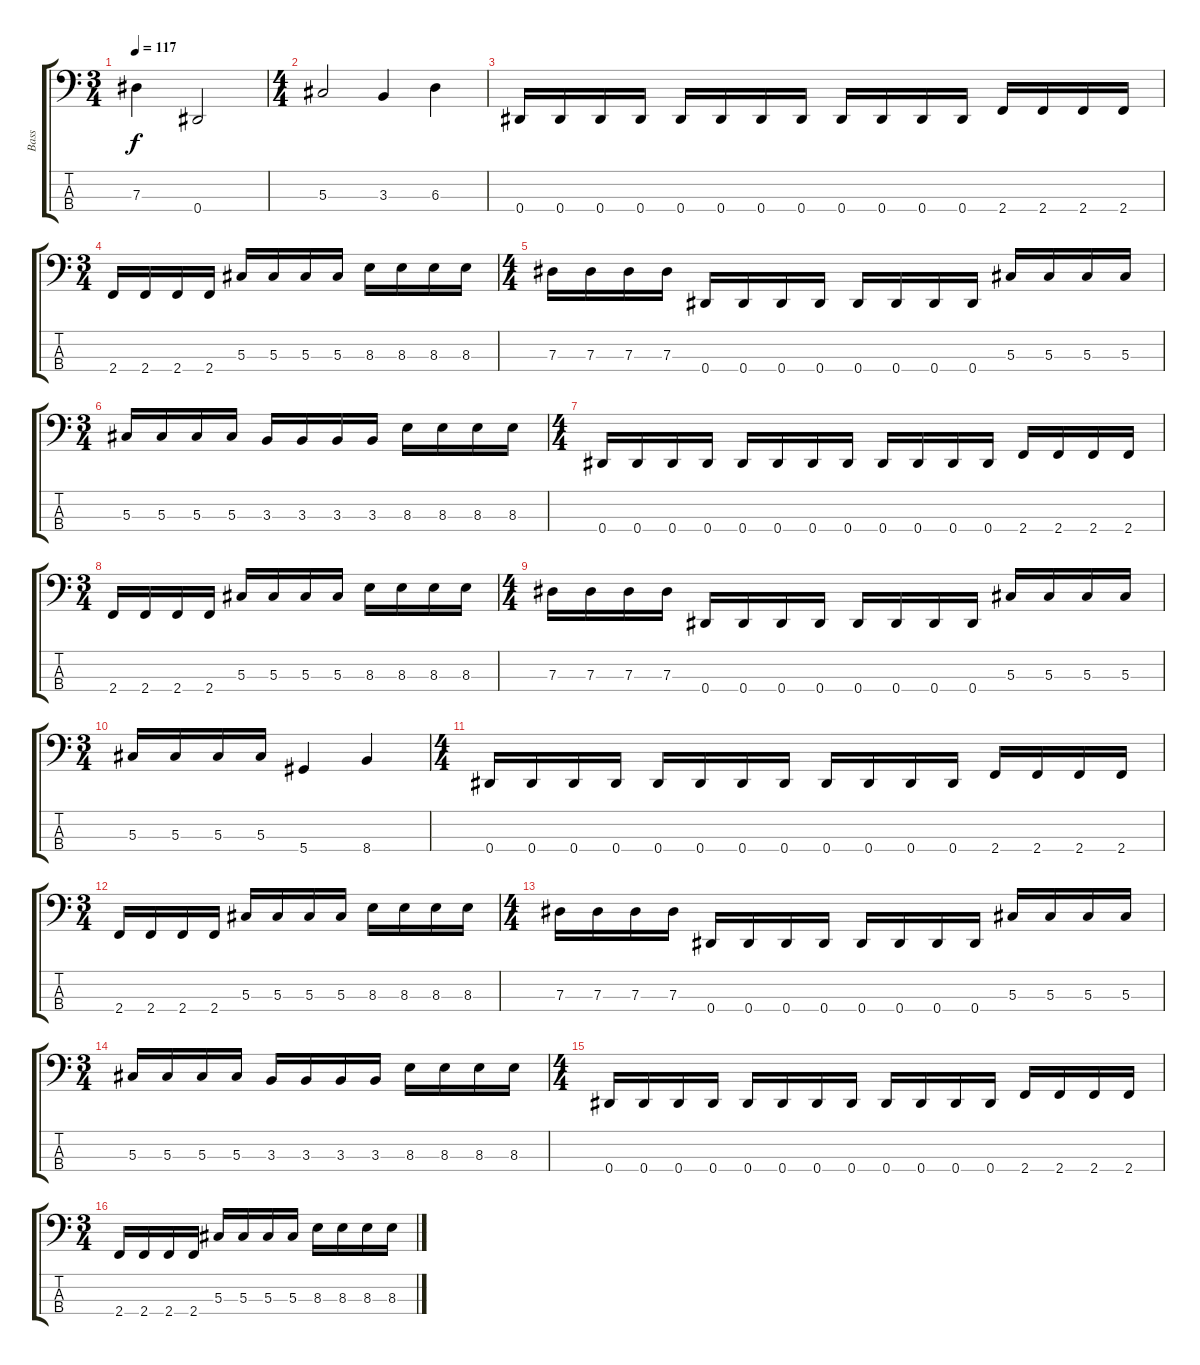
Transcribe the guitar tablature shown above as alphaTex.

\track ("Bass" "Bass") {instrument electricbasspick}
\staff {score tabs}
\tuning (Gb2 Db2 Ab1 Eb1) {hide}
\ts (3 4)
\tempo 117
\clef f4
\ks c
7.3.4{dy f} 0.4.2 |
\ts (4 4)
5.3.2 3.3.4 6.3.4 |
0.4.16 0.4.16 0.4.16 0.4.16 0.4.16 0.4.16 0.4.16 0.4.16 0.4.16 0.4.16 0.4.16 0.4.16 2.4.16 2.4.16 2.4.16 2.4.16 |
\ts (3 4)
2.4.16 2.4.16 2.4.16 2.4.16 5.3.16 5.3.16 5.3.16 5.3.16 8.3.16 8.3.16 8.3.16 8.3.16 |
\ts (4 4)
7.3.16 7.3.16 7.3.16 7.3.16 0.4.16 0.4.16 0.4.16 0.4.16 0.4.16 0.4.16 0.4.16 0.4.16 5.3.16 5.3.16 5.3.16 5.3.16 |
\ts (3 4)
5.3.16 5.3.16 5.3.16 5.3.16 3.3.16 3.3.16 3.3.16 3.3.16 8.3.16 8.3.16 8.3.16 8.3.16 |
\ts (4 4)
0.4.16 0.4.16 0.4.16 0.4.16 0.4.16 0.4.16 0.4.16 0.4.16 0.4.16 0.4.16 0.4.16 0.4.16 2.4.16 2.4.16 2.4.16 2.4.16 |
\ts (3 4)
2.4.16 2.4.16 2.4.16 2.4.16 5.3.16 5.3.16 5.3.16 5.3.16 8.3.16 8.3.16 8.3.16 8.3.16 |
\ts (4 4)
7.3.16 7.3.16 7.3.16 7.3.16 0.4.16 0.4.16 0.4.16 0.4.16 0.4.16 0.4.16 0.4.16 0.4.16 5.3.16 5.3.16 5.3.16 5.3.16 |
\ts (3 4)
5.3.16 5.3.16 5.3.16 5.3.16 5.4.4 8.4.4 |
\ts (4 4)
0.4.16 0.4.16 0.4.16 0.4.16 0.4.16 0.4.16 0.4.16 0.4.16 0.4.16 0.4.16 0.4.16 0.4.16 2.4.16 2.4.16 2.4.16 2.4.16 |
\ts (3 4)
2.4.16 2.4.16 2.4.16 2.4.16 5.3.16 5.3.16 5.3.16 5.3.16 8.3.16 8.3.16 8.3.16 8.3.16 |
\ts (4 4)
7.3.16 7.3.16 7.3.16 7.3.16 0.4.16 0.4.16 0.4.16 0.4.16 0.4.16 0.4.16 0.4.16 0.4.16 5.3.16 5.3.16 5.3.16 5.3.16 |
\ts (3 4)
5.3.16 5.3.16 5.3.16 5.3.16 3.3.16 3.3.16 3.3.16 3.3.16 8.3.16 8.3.16 8.3.16 8.3.16 |
\ts (4 4)
0.4.16 0.4.16 0.4.16 0.4.16 0.4.16 0.4.16 0.4.16 0.4.16 0.4.16 0.4.16 0.4.16 0.4.16 2.4.16 2.4.16 2.4.16 2.4.16 |
\ts (3 4)
2.4.16 2.4.16 2.4.16 2.4.16 5.3.16 5.3.16 5.3.16 5.3.16 8.3.16 8.3.16 8.3.16 8.3.16
